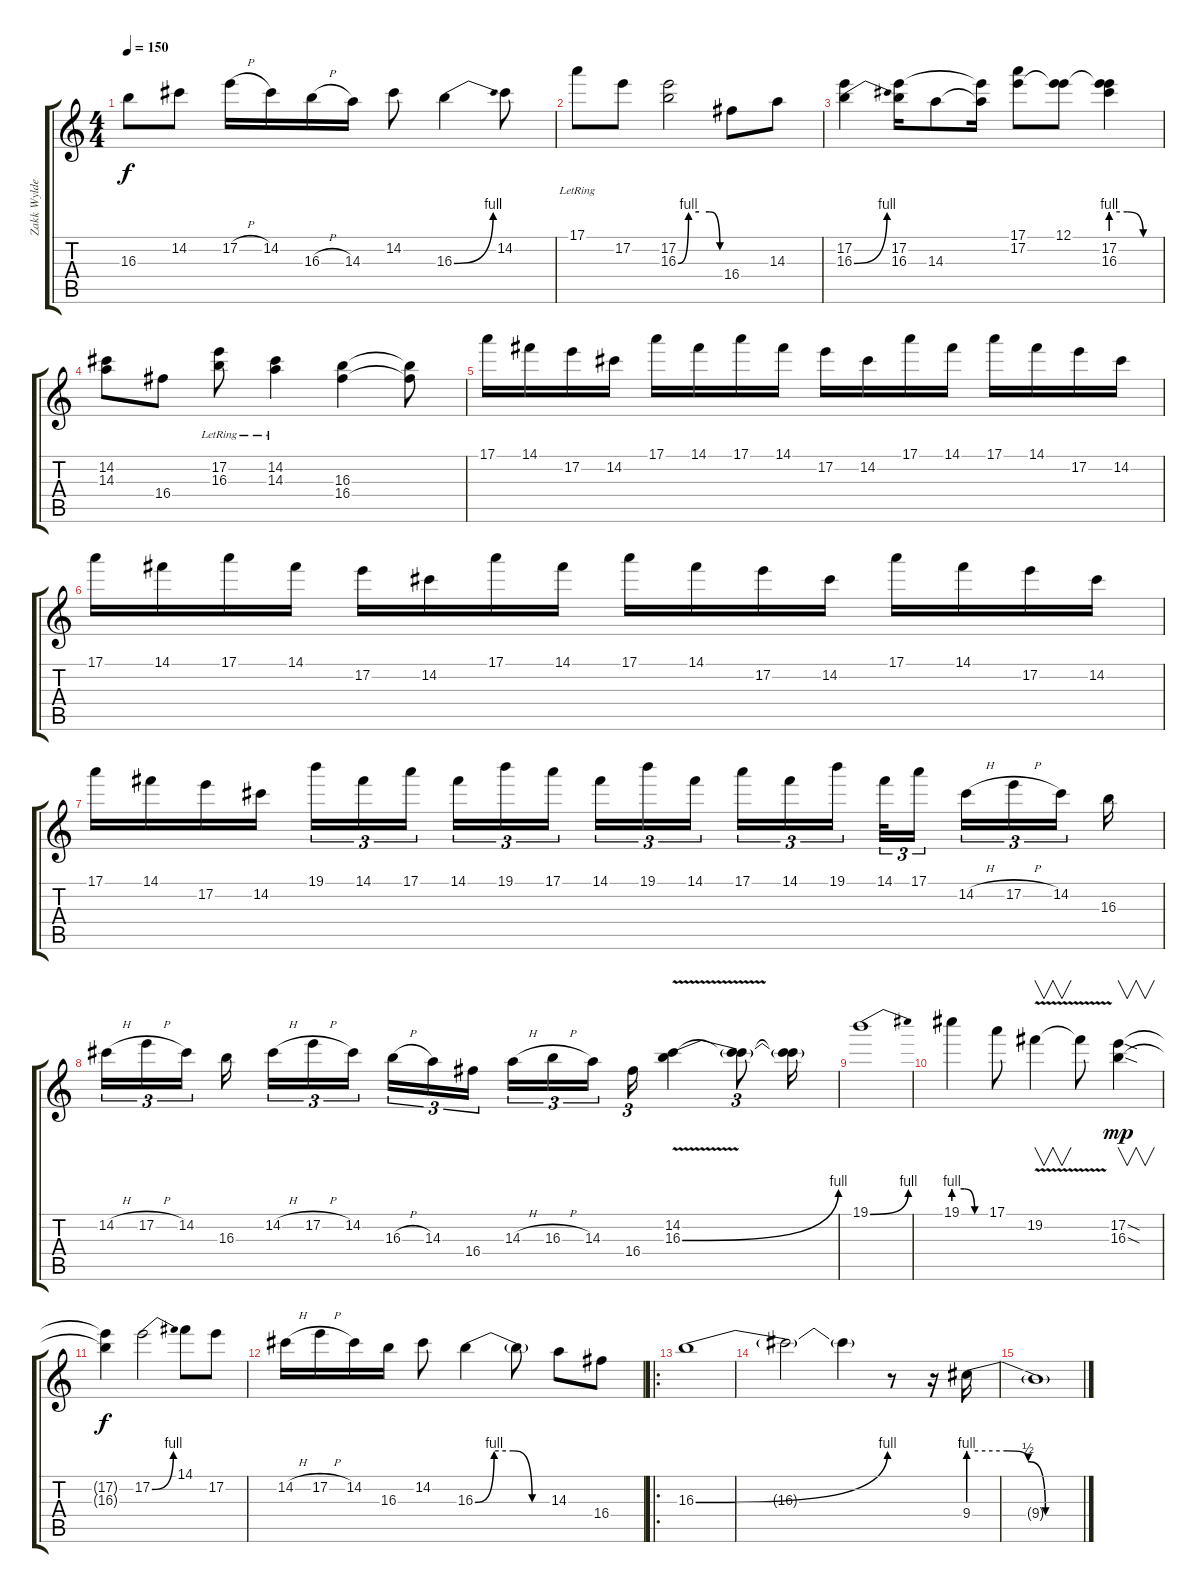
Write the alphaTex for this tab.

\track ("Zakk Wylde (Lead Guitar)" "Zakk Wylde") {instrument overdrivenguitar}
\staff {score tabs}
\tuning (E4 B3 G3 D3 A2 E2) {hide}
\ts (4 4)
\tempo 150
\clef g2
\ks c
16.3{t}.8{dy f} 14.2.8 17.2{h}.16 14.2.16 16.3{h}.16 14.3.16 14.2.8 16.3{be (bend 0 0 60 4)}.4 14.2.8 |
17.1{lr}.8 17.2.8 (17.2 16.3{be (custom 0 0 15 4 30 4 45 4 60 0)}).2 16.4.8 14.3.8 |
(17.2 16.3{be (bend 0 0 60 4)}).4 (17.2 16.3).16 14.3.8 (17.2{t} 14.3{t}).16 (17.1 17.2).8 (12.1 17.2{t}).8 (12.1{t} 17.2 16.3{be (custom 0 4 20 4 40 0 60 0)}).4 |
(14.2 14.3).8 16.4.8 (17.2{lr} 16.3).8 (14.2{lr} 14.3).4 (16.3 16.4).4 (16.3{t} 16.4{t}).8 |
17.1.16 14.1.16 17.2.16 14.2.16 17.1.16 14.1.16 17.1.16 14.1.16 17.2.16 14.2.16 17.1.16 14.1.16 17.1.16 14.1.16 17.2.16 14.2.16 |
17.1.16 14.1.16 17.1.16 14.1.16 17.2.16 14.2.16 17.1.16 14.1.16 17.1.16 14.1.16 17.2.16 14.2.16 17.1.16 14.1.16 17.2.16 14.2.16 |
17.1.16 14.1.16 17.2.16 14.2.16 19.1.16{tu (3 2)} 14.1.16{tu (3 2)} 17.1.16{tu (3 2)} 14.1.16{tu (3 2)} 19.1.16{tu (3 2)} 17.1.16{tu (3 2)} 14.1.16{tu (3 2)} 19.1.16{tu (3 2)} 14.1.16{tu (3 2)} 17.1.16{tu (3 2)} 14.1.16{tu (3 2)} 19.1.16{tu (3 2)} 14.1.32{tu (3 2)} 17.1.16{tu (3 2)} 14.2{h}.16{tu (3 2)} 17.2{h}.16{tu (3 2)} 14.2.16{tu (3 2)} 16.3.16 |
14.2{h}.16{tu (3 2)} 17.2{h}.16{tu (3 2)} 14.2.16{tu (3 2)} 16.3.16 14.2{h}.16{tu (3 2)} 17.2{h}.16{tu (3 2)} 14.2.16{tu (3 2)} 16.3{h}.16{tu (3 2)} 14.3.16{tu (3 2)} 16.4.16{tu (3 2)} 14.3{h}.16{tu (3 2)} 16.3{h}.16{tu (3 2)} 14.3.16{tu (3 2)} 16.4.16{tu (3 2)} (14.2 16.3{be (bend 0 0 60 4) v}).4 (14.2{t} 16.3{t}).8{tu (3 2)} (14.2{t} 16.3{t}).16 |
19.1{be (bend 0 0 60 4)}.1 |
19.1{be (custom 0 4 20 4 40 0 60 0)}.4 17.1.8 19.2{v}.4{v} 19.2{t}.8 (17.2{sod} 16.3{sod}).4{v dy mp} |
(17.2{t} 16.3{t}).4{dy f} 17.2{be (bend 0 0 60 4)}.2 14.1.8 17.2.8 |
14.2{h}.16 17.2{h}.16 14.2.16 16.3.16 14.2.8 16.3{be (custom 0 0 15 4 30 4 45 0 60 0)}.4 16.3{t}.8 14.3.8 16.4.8 |
\ro
16.3{be (bend 0 0 60 4)}.1{volume 15} |
16.3{t}.2{volume 4} 16.3{t}.4 r.8 r.16 9.4{be (custom 0 4 20 4 31 2 40 0 43 0 48 0 51 0 60 0)}.16{volume 15} |
9.4{t}.1{volume 3}
